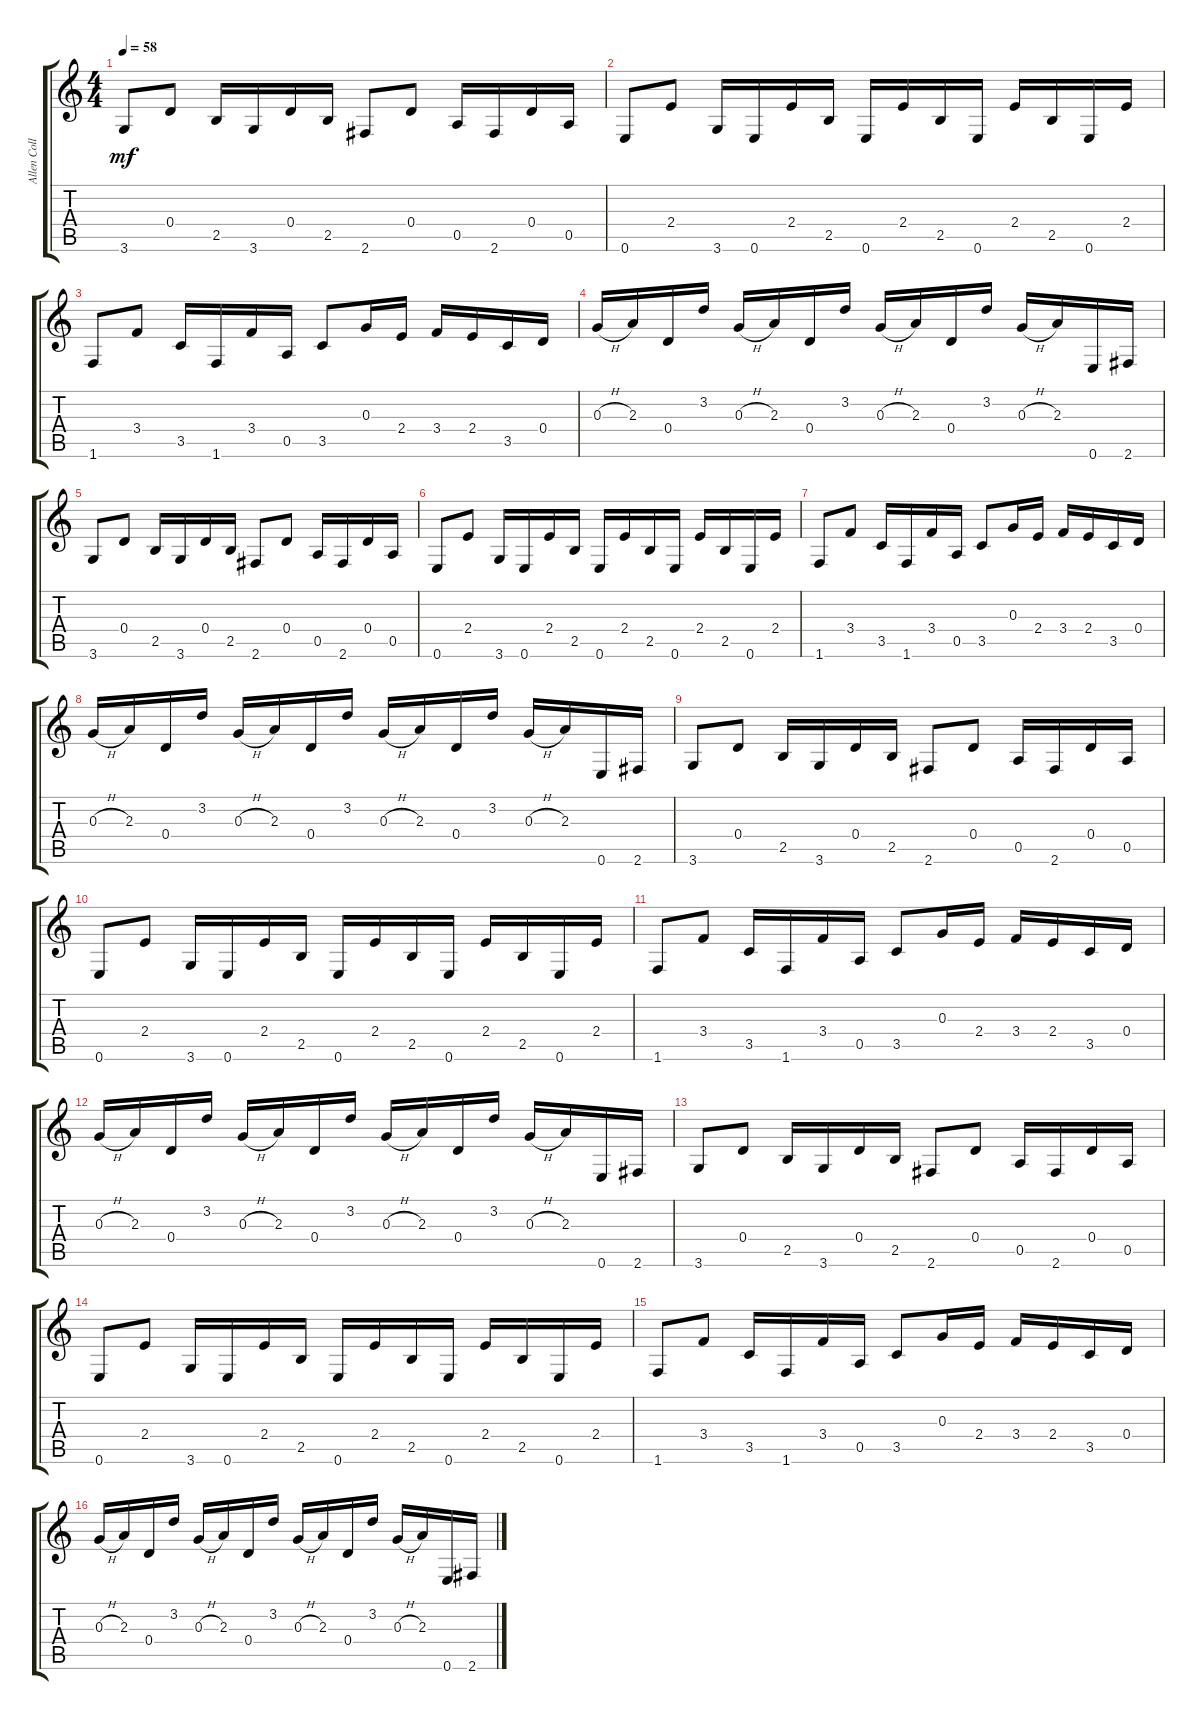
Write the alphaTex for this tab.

\track ("Allen Collins (Clean/Solo Guitar)" "Allen Coll") {instrument overdrivenguitar}
\staff {score tabs}
\tuning (E4 B3 G3 D3 A2 E2) {hide}
\ts (4 4)
\tempo 58
\clef g2
\ks c
3.6.8{dy mf} 0.4.8 2.5.16 3.6.16 0.4.16 2.5.16 2.6.8 0.4.8 0.5.16 2.6.16 0.4.16 0.5.16 |
0.6.8 2.4.8 3.6.16 0.6.16 2.4.16 2.5.16 0.6.16 2.4.16 2.5.16 0.6.16 2.4.16 2.5.16 0.6.16 2.4.16 |
1.6.8 3.4.8 3.5.16 1.6.16 3.4.16 0.5.16 3.5.8 0.3.16 2.4.16 3.4.16 2.4.16 3.5.16 0.4.16 |
0.3{h}.16 2.3.16 0.4.16 3.2.16 0.3{h}.16 2.3.16 0.4.16 3.2.16 0.3{h}.16 2.3.16 0.4.16 3.2.16 0.3{h}.16 2.3.16 0.6.16 2.6.16 |
3.6.8 0.4.8 2.5.16 3.6.16 0.4.16 2.5.16 2.6.8 0.4.8 0.5.16 2.6.16 0.4.16 0.5.16 |
0.6.8 2.4.8 3.6.16 0.6.16 2.4.16 2.5.16 0.6.16 2.4.16 2.5.16 0.6.16 2.4.16 2.5.16 0.6.16 2.4.16 |
1.6.8 3.4.8 3.5.16 1.6.16 3.4.16 0.5.16 3.5.8 0.3.16 2.4.16 3.4.16 2.4.16 3.5.16 0.4.16 |
0.3{h}.16 2.3.16 0.4.16 3.2.16 0.3{h}.16 2.3.16 0.4.16 3.2.16 0.3{h}.16 2.3.16 0.4.16 3.2.16 0.3{h}.16 2.3.16 0.6.16 2.6.16 |
3.6.8 0.4.8 2.5.16 3.6.16 0.4.16 2.5.16 2.6.8 0.4.8 0.5.16 2.6.16 0.4.16 0.5.16 |
0.6.8 2.4.8 3.6.16 0.6.16 2.4.16 2.5.16 0.6.16 2.4.16 2.5.16 0.6.16 2.4.16 2.5.16 0.6.16 2.4.16 |
1.6.8 3.4.8 3.5.16 1.6.16 3.4.16 0.5.16 3.5.8 0.3.16 2.4.16 3.4.16 2.4.16 3.5.16 0.4.16 |
0.3{h}.16 2.3.16 0.4.16 3.2.16 0.3{h}.16 2.3.16 0.4.16 3.2.16 0.3{h}.16 2.3.16 0.4.16 3.2.16 0.3{h}.16 2.3.16 0.6.16 2.6.16 |
3.6.8 0.4.8 2.5.16 3.6.16 0.4.16 2.5.16 2.6.8 0.4.8 0.5.16 2.6.16 0.4.16 0.5.16 |
0.6.8 2.4.8 3.6.16 0.6.16 2.4.16 2.5.16 0.6.16 2.4.16 2.5.16 0.6.16 2.4.16 2.5.16 0.6.16 2.4.16 |
1.6.8 3.4.8 3.5.16 1.6.16 3.4.16 0.5.16 3.5.8 0.3.16 2.4.16 3.4.16 2.4.16 3.5.16 0.4.16 |
0.3{h}.16 2.3.16 0.4.16 3.2.16 0.3{h}.16 2.3.16 0.4.16 3.2.16 0.3{h}.16 2.3.16 0.4.16 3.2.16 0.3{h}.16 2.3.16 0.6.16 2.6.16
